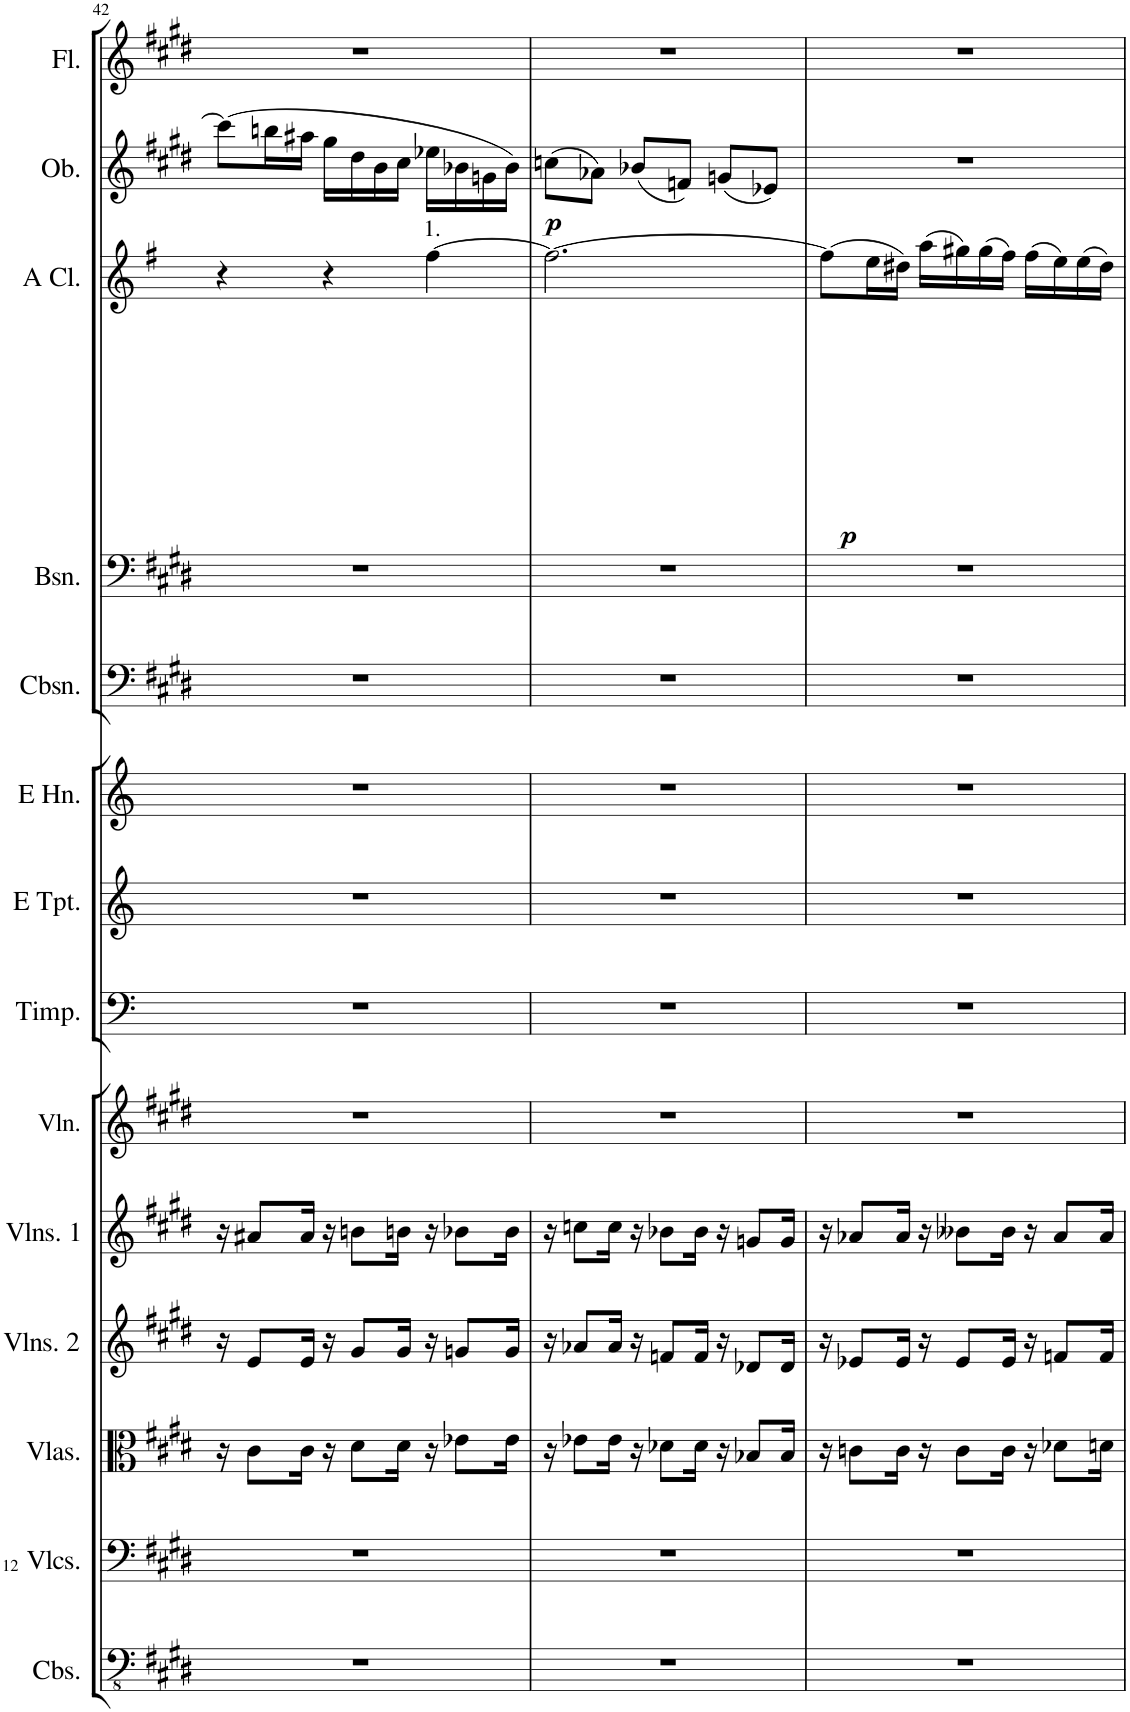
**kern	**kern	**kern	**kern	**kern	**kern	**kern	**kern	**kern	**kern	**kern	**kern	**dynam	**kern	**dynam	**kern
*part14	*part13	*part12	*part11	*part10	*part9	*part8	*part7	*part6	*part5	*part4	*part3	*part3	*part2	*part2	*part1
*staff14	*staff13	*staff12	*staff11	*staff10	*staff9	*staff8	*staff7	*staff6	*staff5	*staff4	*staff3	*staff3	*staff2	*staff2	*staff1
*I"Contrabasses	*I"Violoncellos	*I"Violas	*I"Violins 2	*I"Violins 1	*I"Solo Violin	*I"Timpani	*I"Trumpet 1 2 in E	*I"Horn 1 2 in E	*I"Contrabassoon	*I"Bassoon 1 2	*I"A Clarinet 1 2	*	*I"Oboe 1 2	*	*I"Flute 1 2
*I'Cbs.	*I'Vlcs.	*I'Vlas.	*I'Vlns. 2	*I'Vlns. 1	*I'Vln.	*I'Timp.	*	*	*I'Cbsn.	*I'Bsn.	*I'A Cl.	*	*I'Ob.	*	*I'Fl.
!!LO:PB:g=z
*clefFv4	*clefF4	*clefC3	*clefG2	*clefG2	*clefG2	*clefF4	*clefG2	*clefG2	*clefF4	*clefF4	*clefG2	*	*clefG2	*	*clefG2
*	*	*	*	*	*	*	*Trd-2c-4	*Trd5c8	*Trd7c12	*	*Trd2c3	*	*	*	*
*k[f#c#g#d#]	*k[f#c#g#d#]	*k[f#c#g#d#]	*k[f#c#g#d#]	*k[f#c#g#d#]	*k[f#c#g#d#]	*k[]	*k[]	*k[]	*k[f#c#g#d#]	*k[f#c#g#d#]	*k[f#]	*	*k[f#c#g#d#]	*	*k[f#c#g#d#]
*M3/4	*M3/4	*M3/4	*M3/4	*M3/4	*M3/4	*M3/4	*M3/4	*M3/4	*M3/4	*M3/4	*M3/4	*	*M3/4	*	*M3/4
=42	=42	=42	=42	=42	=42	=42	=42	=42	=42	=42	=42	=42	=42	=42	=42
2.r	2.r	16r	16r	16r	2.r	2.r	2.r	2.r	2.r	2.r	4r	.	(8ccc#\L]	.	2.r
.	.	8c#\L	8e/L	8a#X/L	.	.	.	.	.	.	.	.	.	.	.
.	.	.	.	.	.	.	.	.	.	.	.	.	16bbn\L	.	.
.	.	16c#\Jk	16e/Jk	16a#/Jk	.	.	.	.	.	.	.	.	16aa#X\JJ	.	.
.	.	16r	16r	16r	.	.	.	.	.	.	4r	.	16gg#\LL	.	.
.	.	8d#\L	8g#/L	8bn\L	.	.	.	.	.	.	.	.	16dd#\	.	.
.	.	.	.	.	.	.	.	.	.	.	.	.	16b\	.	.
.	.	16d#\Jk	16g#/Jk	16bn\Jk	.	.	.	.	.	.	.	.	16cc#\JJ	.	.
!	!	!	!	!	!	!	!	!	!	!	!LO:TX:a:t=1.	!	!	!	!
!	!	!	!	!	!	!	!	!	!	!	!	!LO:DY:b	!	!	!
.	.	16r	16r	16r	.	.	.	.	.	.	[4ff#\	p	16ee-X\LL	.	.
.	.	8e-X\L	8gn/L	8b-X\L	.	.	.	.	.	.	.	.	16b-X\	.	.
.	.	.	.	.	.	.	.	.	.	.	.	.	16gn\	.	.
.	.	16e-\Jk	16g/Jk	16b-\Jk	.	.	.	.	.	.	.	.	16b-\JJ)	.	.
=43	=43	=43	=43	=43	=43	=43	=43	=43	=43	=43	=43	=43	=43	=43	=43
!	!	!	!	!	!	!	!	!	!	!	!	!	!	!LO:DY:b	!
2.r	2.r	16r	16r	16r	2.r	2.r	2.r	2.r	2.r	2.r	2.ff#\_	.	(8ccn\L	p	2.r
.	.	8e-X\L	8a-X/L	8ccn\L	.	.	.	.	.	.	.	.	.	.	.
.	.	.	.	.	.	.	.	.	.	.	.	.	8a-X\J)	.	.
.	.	16e-\Jk	16a-/Jk	16cc\Jk	.	.	.	.	.	.	.	.	.	.	.
.	.	16r	16r	16r	.	.	.	.	.	.	.	.	(8b-X/L	.	.
.	.	8d-X\L	8fn/L	8b-X\L	.	.	.	.	.	.	.	.	.	.	.
.	.	.	.	.	.	.	.	.	.	.	.	.	8fn/J)	.	.
.	.	16d-\Jk	16f/Jk	16b-\Jk	.	.	.	.	.	.	.	.	.	.	.
.	.	16r	16r	16r	.	.	.	.	.	.	.	.	(8gn/L	.	.
.	.	8B-X/L	8d-X/L	8gn/L	.	.	.	.	.	.	.	.	.	.	.
.	.	.	.	.	.	.	.	.	.	.	.	.	8e-X/J)	.	.
.	.	16B-/Jk	16d-/Jk	16g/Jk	.	.	.	.	.	.	.	.	.	.	.
=44	=44	=44	=44	=44	=44	=44	=44	=44	=44	=44	=44	=44	=44	=44	=44
2.r	2.r	16r	16r	16r	2.r	2.r	2.r	2.r	2.r	2.r	(8ff#\L]	.	2.r	.	2.r
.	.	8cn\L	8e-X/L	8a-X/L	.	.	.	.	.	.	.	.	.	.	.
.	.	.	.	.	.	.	.	.	.	.	16ee\L	.	.	.	.
.	.	16c\Jk	16e-/Jk	16a-/Jk	.	.	.	.	.	.	16dd#X\JJ)	.	.	.	.
.	.	16r	16r	16r	.	.	.	.	.	.	(16aa\LL	.	.	.	.
.	.	8c\L	8e-/L	8b--X\L	.	.	.	.	.	.	16gg#X\)	.	.	.	.
.	.	.	.	.	.	.	.	.	.	.	(16gg#\	.	.	.	.
.	.	16c\Jk	16e-/Jk	16b--\Jk	.	.	.	.	.	.	16ff#\JJ)	.	.	.	.
.	.	16r	16r	16r	.	.	.	.	.	.	(16ff#\LL	.	.	.	.
.	.	8d-X\L	8fn/L	8a-/L	.	.	.	.	.	.	16ee\)	.	.	.	.
.	.	.	.	.	.	.	.	.	.	.	(16ee\	.	.	.	.
.	.	16dn\Jk	16f/Jk	16a-/Jk	.	.	.	.	.	.	16dd#\JJ)	.	.	.	.
=	=	=	=	=	=	=	=	=	=	=	=	=	=	=	=
*-	*-	*-	*-	*-	*-	*-	*-	*-	*-	*-	*-	*-	*-	*-	*-
